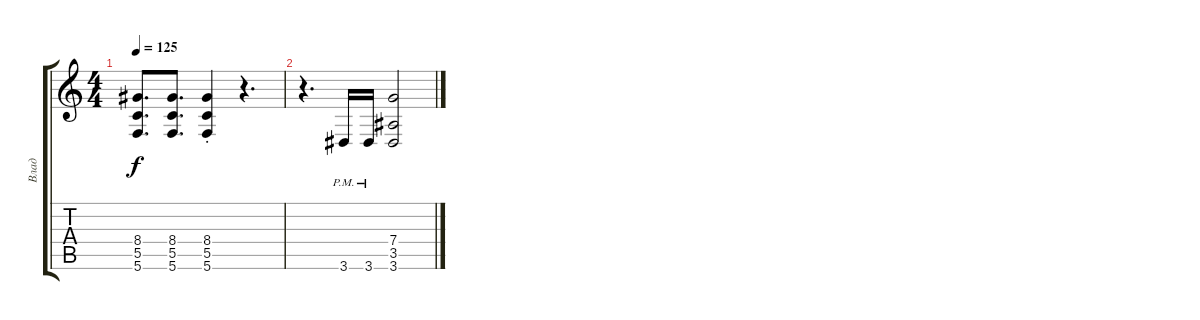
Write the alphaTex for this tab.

\track ("Влад" "Влад") {instrument distortionguitar}
\staff {score tabs}
\tuning (D4 A3 F3 C3 G2 C2) {hide}
\ts (4 4)
\tempo 125
\clef g2
\ks c
(8.4 5.5 5.6).8{d dy f} (8.4 5.5 5.6).8{d} (8.4{st} 5.5{st} 5.6{st}).4 r.4{d} |
r.4{d} 3.6{pm}.16 3.6{pm}.16 (7.4 3.5 3.6).2
